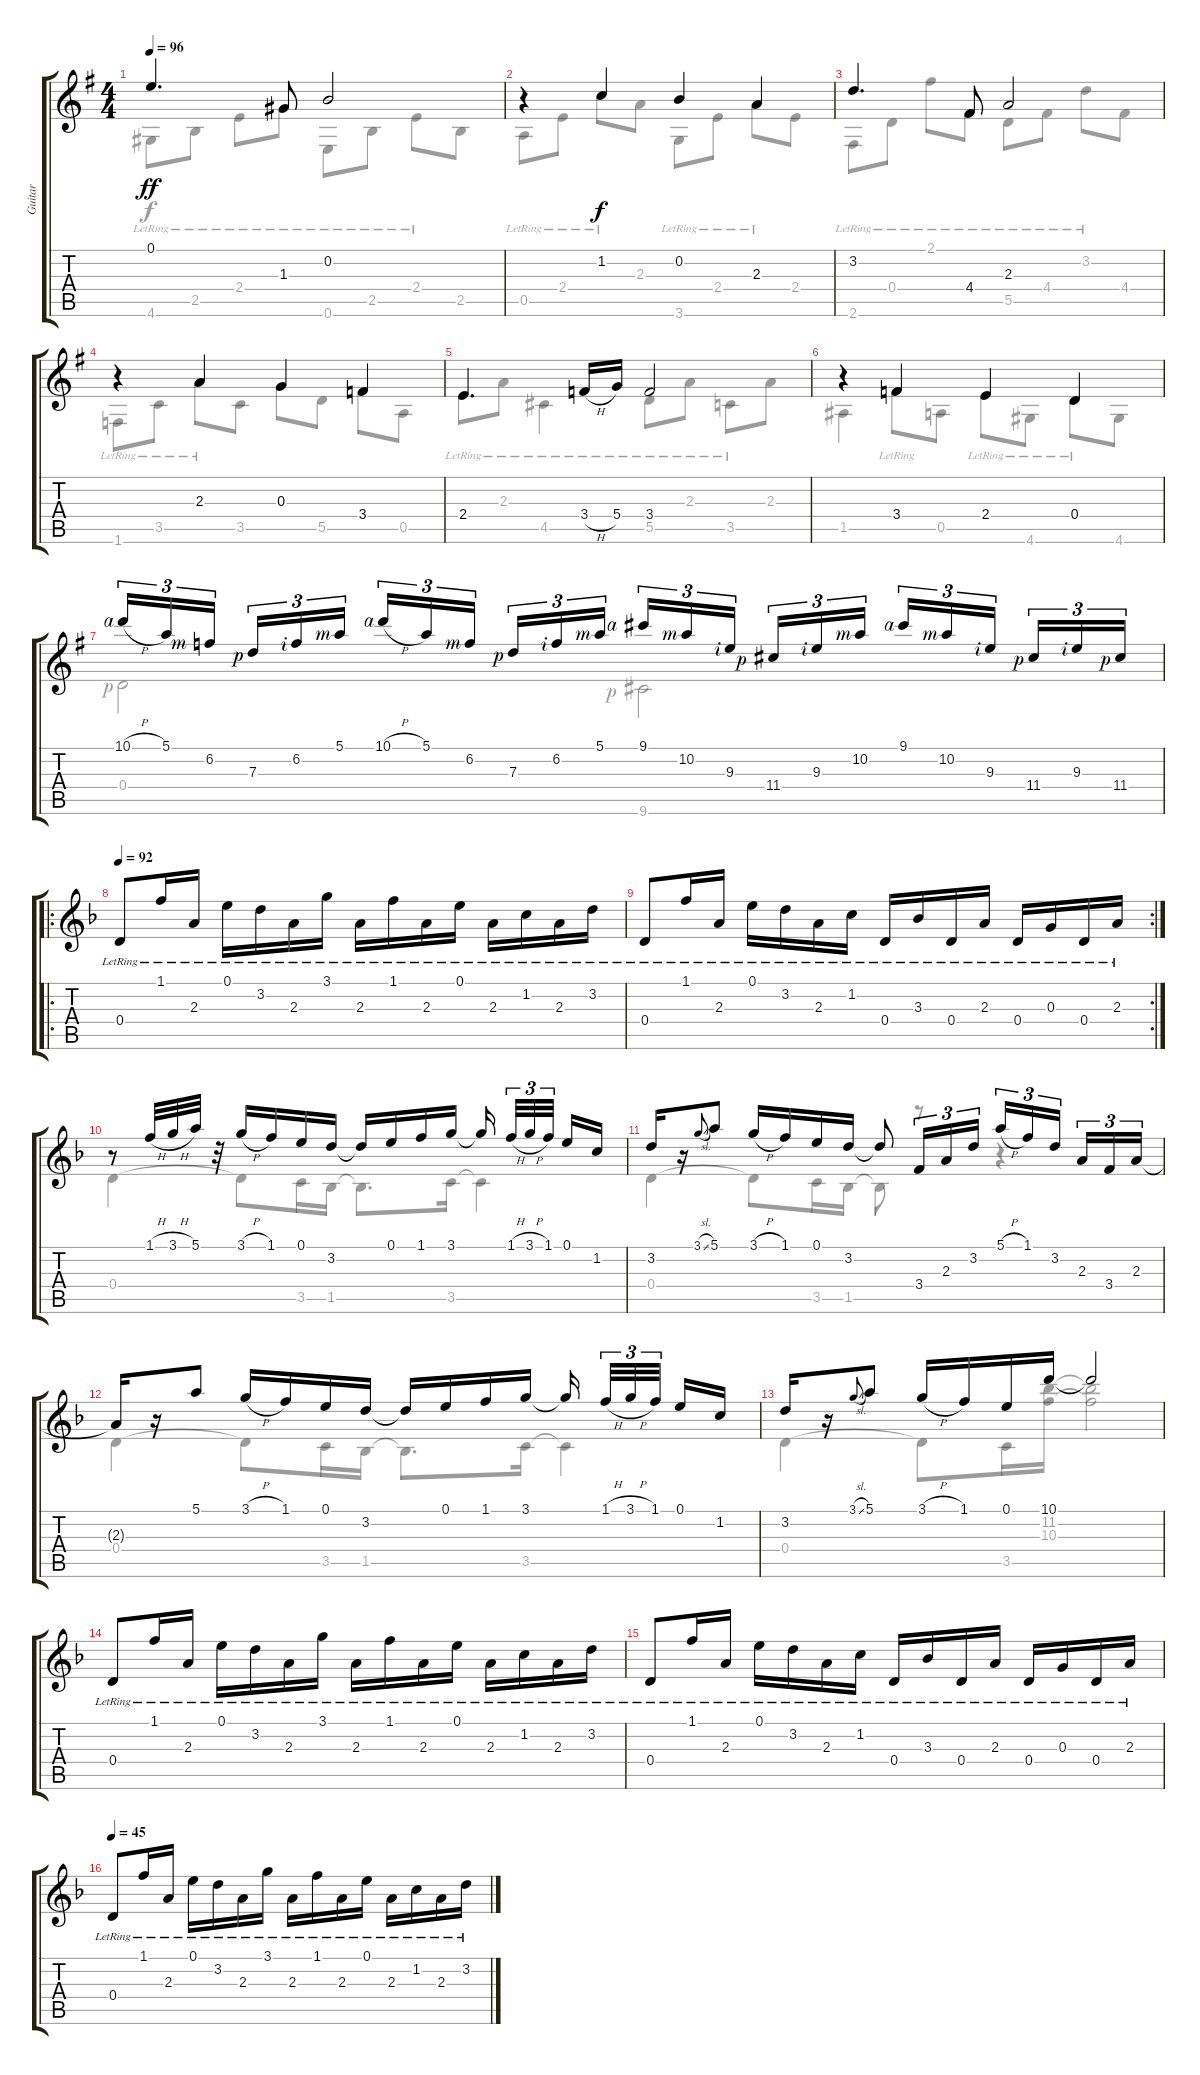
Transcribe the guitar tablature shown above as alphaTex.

\track ("Guitar" "Guitar") {instrument acousticguitarnylon}
\staff {score tabs}
\tuning (E4 B3 G3 D3 A2 E2) {hide}
\voice
\ts (4 4)
\tempo 96
\clef g2
\ks eminor
0.1.4{d dy ff} 1.3.8 0.2.2 |
r.4 1.2.4{dy f} 0.2.4 2.3.4 |
3.2.4{d} 4.4.8 2.3.2 |
r.4 2.3.4 0.3.4 3.4.4 |
2.4.4{d} 3.4{h}.16 5.4.16 3.4.2 |
r.4 3.4.4 2.4.4 0.4.4 |
10.1{h rf 4}.16{tu (3 2)} 5.1.16{tu (3 2)} 6.2{rf 3}.16{tu (3 2) beam splitsecondary} 7.3{rf 1}.16{tu (3 2)} 6.2{rf 2}.16{tu (3 2)} 5.1{rf 3}.16{tu (3 2)} 10.1{h rf 4}.16{tu (3 2)} 5.1.16{tu (3 2)} 6.2{rf 3}.16{tu (3 2) beam splitsecondary} 7.3{rf 1}.16{tu (3 2)} 6.2{rf 2}.16{tu (3 2)} 5.1{rf 3}.16{tu (3 2)} 9.1{rf 4}.16{tu (3 2)} 10.2{rf 3}.16{tu (3 2)} 9.3{rf 2}.16{tu (3 2) beam splitsecondary} 11.4{rf 1}.16{tu (3 2)} 9.3{rf 2}.16{tu (3 2)} 10.2{rf 3}.16{tu (3 2)} 9.1{rf 4}.16{tu (3 2)} 10.2{rf 3}.16{tu (3 2)} 9.3{rf 2}.16{tu (3 2) beam splitsecondary} 11.4{rf 1}.16{tu (3 2)} 9.3{rf 2}.16{tu (3 2)} 11.4{rf 1}.16{tu (3 2)} |
\ro
\tempo 92
\ks dminor
0.4{lr}.8 1.1{lr}.16 2.3{lr}.16 0.1{lr}.16 3.2{lr}.16 2.3{lr}.16 3.1{lr}.16 2.3{lr}.16 1.1{lr}.16 2.3{lr}.16 0.1{lr}.16 2.3{lr}.16 1.2{lr}.16 2.3{lr}.16 3.2{lr}.16 |
\rc 2
0.4{lr}.8 1.1{lr}.16 2.3{lr}.16 0.1{lr}.16 3.2{lr}.16 2.3{lr}.16 1.2{lr}.16 0.4{lr}.16 3.3{lr}.16 0.4{lr}.16 2.3{lr}.16 0.4{lr}.16 0.3{lr}.16 0.4{lr}.16 2.3{lr}.16 |
r.8 1.1{h}.32 3.1{h}.32 5.1.32 r.32 3.1{h}.16 1.1.16 0.1.16 3.2.16 3.2{t}.16 0.1.16 1.1.16 3.1.16 3.1{t}.16{beam splitsecondary} 1.1{h}.32{tu (3 2)} 3.1{h}.32{tu (3 2)} 1.1.32{tu (3 2) beam splitsecondary} 0.1.16 1.2.16 |
3.2.16 r.16 3.1{sl}.8{gr onbeat} 5.1.8 3.1{h}.16 1.1.16 0.1.16 3.2.16 3.2{t}.8 3.4.16{tu (3 2)} 2.3.16{tu (3 2)} 3.2.16{tu (3 2)} 5.1{h}.16{tu (3 2)} 1.1.16{tu (3 2)} 3.2.16{tu (3 2) beam splitsecondary} 2.3.16{tu (3 2)} 3.4.16{tu (3 2)} 2.3.16{tu (3 2)} |
2.3{t}.16 r.16 5.1.8 3.1{h}.16 1.1.16 0.1.16 3.2.16 3.2{t}.16 0.1.16 1.1.16 3.1.16 3.1{t}.16{beam splitsecondary} 1.1{h}.32{tu (3 2)} 3.1{h}.32{tu (3 2)} 1.1.32{tu (3 2) beam splitsecondary} 0.1.16 1.2.16 |
3.2.16 r.16 3.1{sl}.8{gr onbeat} 5.1.8 3.1{h}.16 1.1.16 0.1.16 10.1.16 10.1{t}.2 |
0.4{lr}.8 1.1{lr}.16 2.3{lr}.16 0.1{lr}.16 3.2{lr}.16 2.3{lr}.16 3.1{lr}.16 2.3{lr}.16 1.1{lr}.16 2.3{lr}.16 0.1{lr}.16 2.3{lr}.16 1.2{lr}.16 2.3{lr}.16 3.2{lr}.16 |
0.4{lr}.8 1.1{lr}.16 2.3{lr}.16 0.1{lr}.16 3.2{lr}.16 2.3{lr}.16 1.2{lr}.16 0.4{lr}.16 3.3{lr}.16 0.4{lr}.16 2.3{lr}.16 0.4{lr}.16 0.3{lr}.16 0.4{lr}.16 2.3{lr}.16 |
\tempo 45
0.4{lr}.8 1.1{lr}.16 2.3{lr}.16 0.1{lr}.16 3.2{lr}.16 2.3{lr}.16 3.1{lr}.16 2.3{lr}.16 1.1{lr}.16 2.3{lr}.16 0.1{lr}.16 2.3{lr}.16 1.2{lr}.16 2.3{lr}.16 3.2{lr}.16
\voice
\clef g2
\ottava regular
\simile none
\ks eminor
4.6{lr}.8{dy f} 2.5{lr}.8 2.4{lr}.8 1.3{lr}.8 0.6{lr}.8 2.5{lr}.8 2.4{lr}.8 2.5.8 |
0.5{lr}.8 2.4{lr}.8 1.2{lr}.8 2.3.8 3.6{lr}.8 2.4{lr}.8 2.3{lr}.8 2.4.8 |
2.6{lr}.8 0.4{lr}.8 2.1{lr}.8 4.4{lr}.8 5.5{lr}.8 4.4{lr}.8 3.2{lr}.8 4.4.8 |
1.6{lr}.8 3.5{lr}.8 2.3{lr}.8 3.5.8 0.3.8 5.5.8 3.4.8 0.5.8 |
2.4{lr}.8 2.3{lr}.8 4.5{lr}.4 5.5{lr}.8 2.3{lr}.8 3.5{lr}.8 2.3.8 |
1.5.4 3.4{lr}.8 0.5.8 2.4{lr}.8 4.6{lr}.8 0.4{lr}.8 4.6.8 |
0.4{rf 1}.2 9.6{rf 1}.2 |
\ks dminor
|
|
0.4.4 0.4{t}.8 3.5.16 1.5.16 1.5{t}.8{d} 3.5.16 3.5{t}.4 |
0.4.4 0.4{t}.8 3.5.16 1.5.16 1.5{t}.8 r.8 r.4 |
0.4.4 0.4{t}.8 3.5.16 1.5.16 1.5{t}.8{d} 3.5.16 3.5{t}.4 |
0.4.4 0.4{t}.8 3.5.16 (11.2 10.3).16 (11.2{t} 10.3{t}).2 |
|
|
